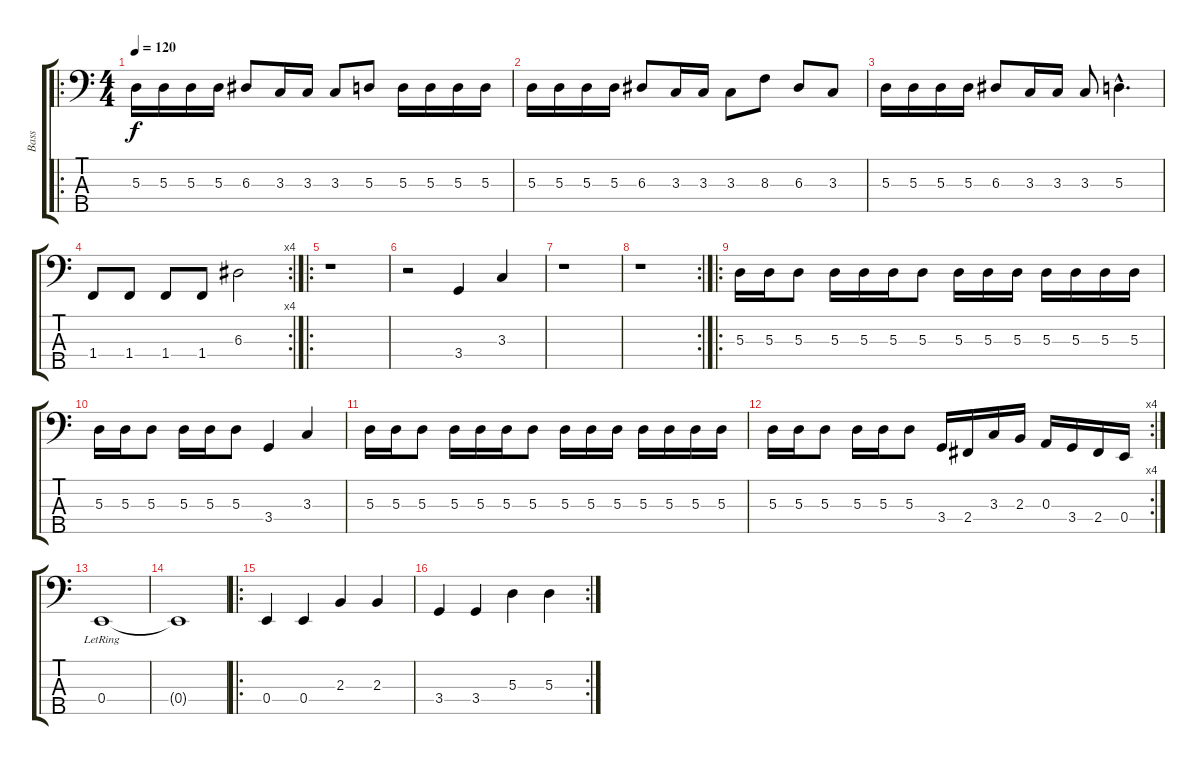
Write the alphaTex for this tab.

\track ("Bass" "Bass") {instrument electricbasspick}
\staff {score tabs}
\tuning (G2 D2 A1 E1 B0) {hide}
\ro
\ts (4 4)
\tempo 120
\clef f4
\ks c
5.3.16{dy f} 5.3.16 5.3.16 5.3.16 6.3.8 3.3.16 3.3.16 3.3.8 5.3.8 5.3.16 5.3.16 5.3.16 5.3.16 |
5.3.16 5.3.16 5.3.16 5.3.16 6.3.8 3.3.16 3.3.16 3.3.8 8.3.8 6.3.8 3.3.8 |
5.3.16 5.3.16 5.3.16 5.3.16 6.3.8 3.3.16 3.3.16 3.3.8 5.3{hac}.4{d} |
\rc 4
1.4.8 1.4.8 1.4.8 1.4.8 6.3.2 |
\ro
r.1 |
r.2 3.4.4{balance 16} 3.3.4{balance 16} |
r.1 |
\rc 2
r.1 |
\ro
5.3.16 5.3.16 5.3.8 5.3.16 5.3.16 5.3.16 5.3.8 5.3.16 5.3.16 5.3.16 5.3.16 5.3.16 5.3.16 5.3.16 |
5.3.16 5.3.16 5.3.8 5.3.16 5.3.16 5.3.8 3.4.4 3.3.4 |
5.3.16 5.3.16 5.3.8 5.3.16 5.3.16 5.3.16 5.3.8 5.3.16 5.3.16 5.3.16 5.3.16 5.3.16 5.3.16 5.3.16 |
\rc 4
5.3.16 5.3.16 5.3.8 5.3.16 5.3.16 5.3.8 3.4.16 2.4.16 3.3.16 2.3.16 0.3.16 3.4.16 2.4.16 0.4.16 |
0.4{lr}.1 |
0.4{t}.1 |
\ro
0.4.4 0.4.4 2.3.4 2.3.4 |
\rc 2
3.4.4 3.4.4 5.3.4 5.3.4
